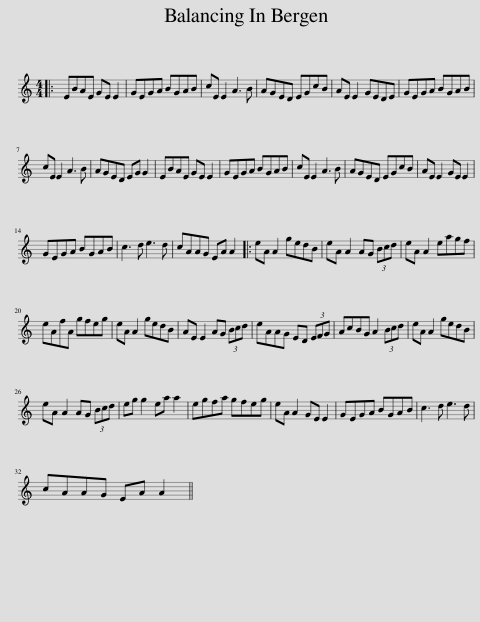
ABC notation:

X:1
L:1/8
M:4/4
I:linebreak $
K:C
V:1 treble
V:1
|: EBAE GE E2 | GEGA BGAB | cE E2 A3 B | AGED EGcB | AE E2 GEDE | %5
 GEGA BGAB |$ cE E2 A3 B | AGED EG G2 | EBAE GE E2 | GEGA BGAB | %10
 cE E2 A3 B | AGED EGcB | AE E2 GE E2 |$ GEGA BGAB | c3 d e3 d | %15
 cAAG EA A2 |: eA A2 gedB | eA A2 AG (3Bcd | eA A2 eagf |$ eAfA gfeg | %20
 eA A2 gedB | AE E2 AG (3Bcd | eAAG ED (3EFG | AcBG A2 (3Bcd | eA A2 gedB |$ %25
 eA A2 AG (3Bcd | eg g2 ea a2 | egfa gfeg | eA A2 GE E2 | GEGA BGAB | %30
 c3 d e3 d |$ cAAG EA A2 || %32
